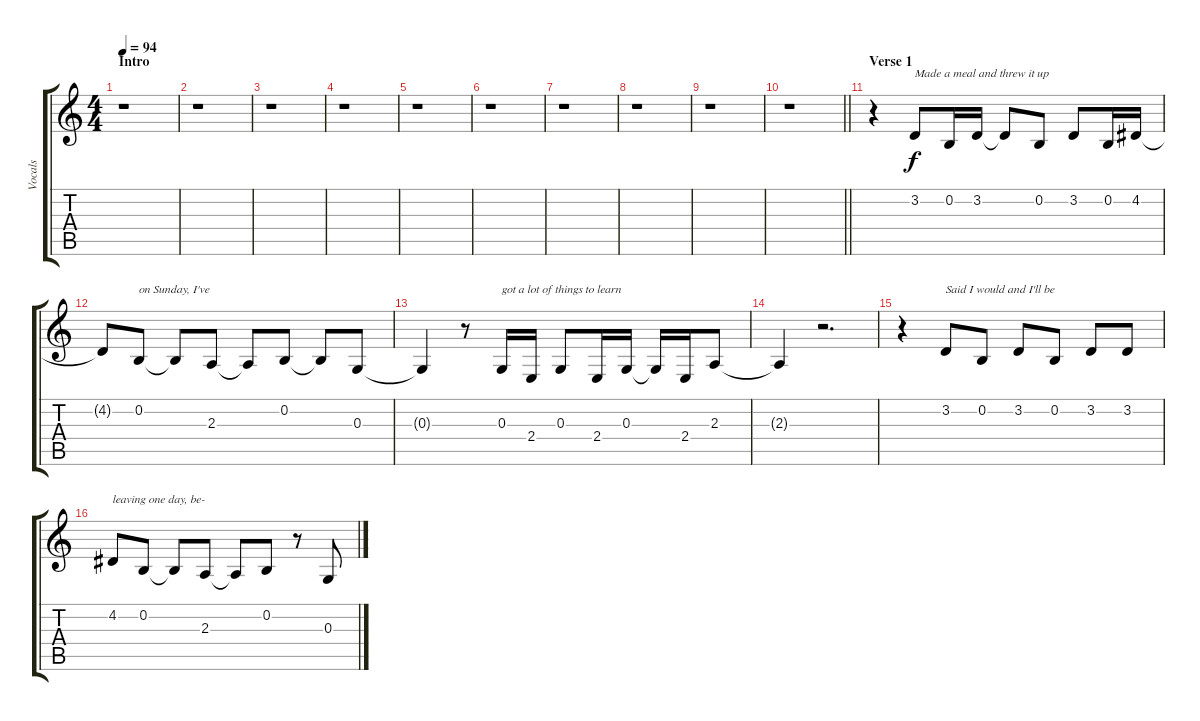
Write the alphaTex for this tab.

\track ("Vocals" "Vocals") {instrument tenorsax}
\staff {score tabs}
\tuning (E4 B3 G3 D3 A2 E2) {hide}
\ts (4 4)
\section ("" "Intro")
\tempo 94
\clef g2
\ks c
r.1{dy f instrument tenorsax} |
r.1 |
r.1 |
r.1 |
r.1 |
r.1 |
r.1 |
r.1 |
r.1 |
\barLineRight lightlight
r.1 |
\section ("" "Verse 1")
r.4 3.2.8{txt "Made a meal and threw it up"} 0.2.16 3.2.16 3.2{t}.8 0.2.8 3.2.8 0.2.16 4.2.16 |
4.2{t}.8 0.2.8{txt "on Sunday, I've"} 0.2{t}.8 2.3.8 2.3{t}.8 0.2.8 0.2{t}.8 0.3.8 |
0.3{t}.4 r.8 0.3.16{txt "got a lot of things to learn"} 2.4.16 0.3.8 2.4.16 0.3.16 0.3{t}.16 2.4.16 2.3.8 |
2.3{t}.4 r.2{d} |
r.4 3.2.8{txt "Said I would and I'll be"} 0.2.8 3.2.8 0.2.8 3.2.8 3.2.8 |
4.2.8{txt "leaving one day, be-"} 0.2.8 0.2{t}.8 2.3.8 2.3{t}.8 0.2.8 r.8 0.3.8
